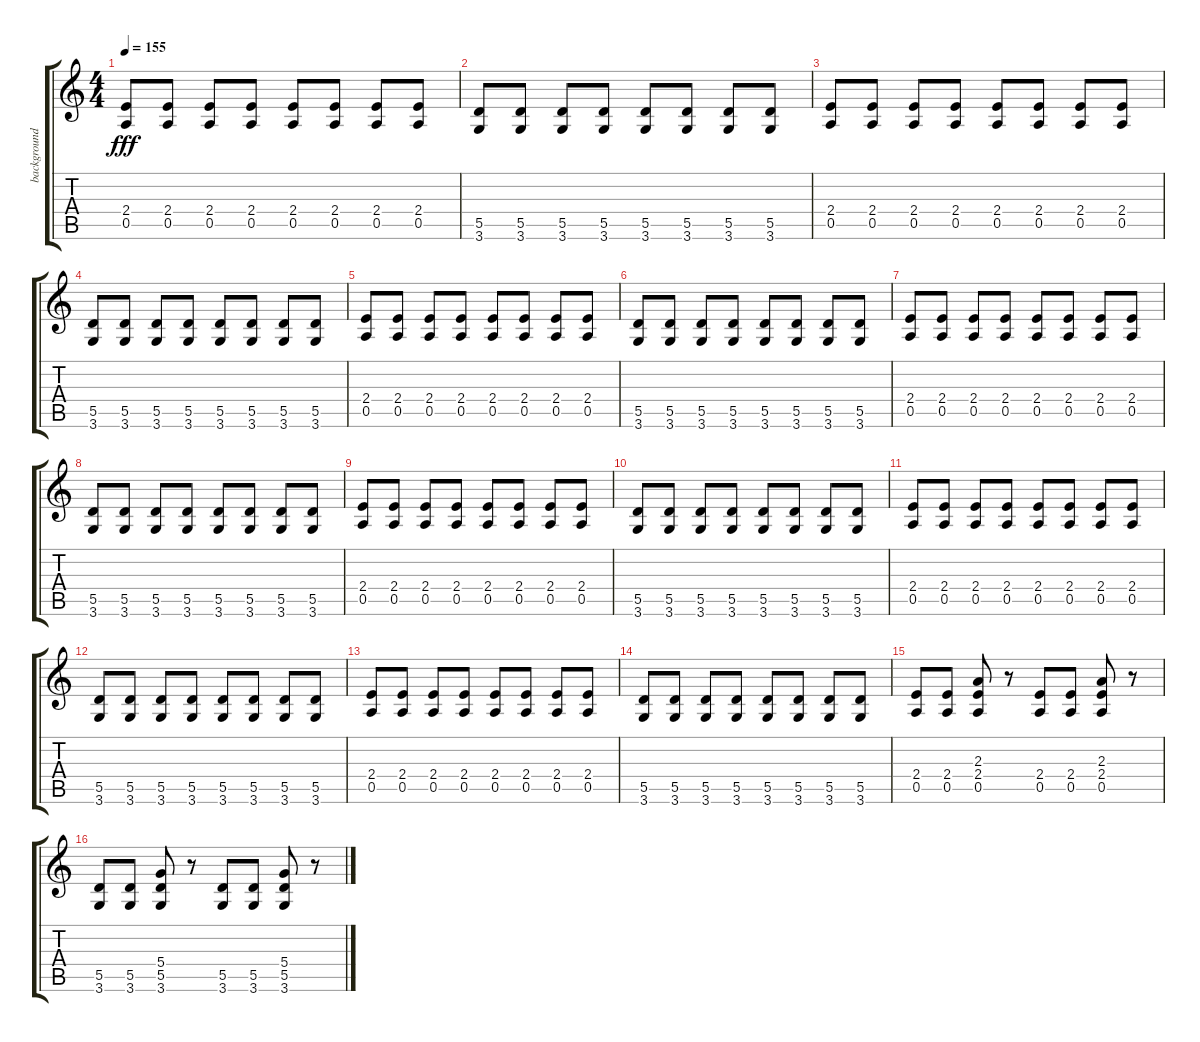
\track ("background guitar" "background") {instrument distortionguitar}
\staff {score tabs}
\tuning (E4 B3 G3 D3 A2 E2) {hide}
\ts (4 4)
\tempo 155
\clef g2
\ks c
(2.4 0.5).8{dy fff} (2.4 0.5).8 (2.4 0.5).8 (2.4 0.5).8 (2.4 0.5).8 (2.4 0.5).8 (2.4 0.5).8 (2.4 0.5).8 |
(5.5 3.6).8 (5.5 3.6).8 (5.5 3.6).8 (5.5 3.6).8 (5.5 3.6).8 (5.5 3.6).8 (5.5 3.6).8 (5.5 3.6).8 |
(2.4 0.5).8 (2.4 0.5).8 (2.4 0.5).8 (2.4 0.5).8 (2.4 0.5).8 (2.4 0.5).8 (2.4 0.5).8 (2.4 0.5).8 |
(5.5 3.6).8 (5.5 3.6).8 (5.5 3.6).8 (5.5 3.6).8 (5.5 3.6).8 (5.5 3.6).8 (5.5 3.6).8 (5.5 3.6).8 |
(2.4 0.5).8 (2.4 0.5).8 (2.4 0.5).8 (2.4 0.5).8 (2.4 0.5).8 (2.4 0.5).8 (2.4 0.5).8 (2.4 0.5).8 |
(5.5 3.6).8 (5.5 3.6).8 (5.5 3.6).8 (5.5 3.6).8 (5.5 3.6).8 (5.5 3.6).8 (5.5 3.6).8 (5.5 3.6).8 |
(2.4 0.5).8 (2.4 0.5).8 (2.4 0.5).8 (2.4 0.5).8 (2.4 0.5).8 (2.4 0.5).8 (2.4 0.5).8 (2.4 0.5).8 |
(5.5 3.6).8 (5.5 3.6).8 (5.5 3.6).8 (5.5 3.6).8 (5.5 3.6).8 (5.5 3.6).8 (5.5 3.6).8 (5.5 3.6).8 |
(2.4 0.5).8 (2.4 0.5).8 (2.4 0.5).8 (2.4 0.5).8 (2.4 0.5).8 (2.4 0.5).8 (2.4 0.5).8 (2.4 0.5).8 |
(5.5 3.6).8 (5.5 3.6).8 (5.5 3.6).8 (5.5 3.6).8 (5.5 3.6).8 (5.5 3.6).8 (5.5 3.6).8 (5.5 3.6).8 |
(2.4 0.5).8 (2.4 0.5).8 (2.4 0.5).8 (2.4 0.5).8 (2.4 0.5).8 (2.4 0.5).8 (2.4 0.5).8 (2.4 0.5).8 |
(5.5 3.6).8 (5.5 3.6).8 (5.5 3.6).8 (5.5 3.6).8 (5.5 3.6).8 (5.5 3.6).8 (5.5 3.6).8 (5.5 3.6).8 |
(2.4 0.5).8 (2.4 0.5).8 (2.4 0.5).8 (2.4 0.5).8 (2.4 0.5).8 (2.4 0.5).8 (2.4 0.5).8 (2.4 0.5).8 |
(5.5 3.6).8 (5.5 3.6).8 (5.5 3.6).8 (5.5 3.6).8 (5.5 3.6).8 (5.5 3.6).8 (5.5 3.6).8 (5.5 3.6).8 |
(2.4 0.5).8 (2.4 0.5).8 (2.3 2.4 0.5).8 r.8 (2.4 0.5).8 (2.4 0.5).8 (2.3 2.4 0.5).8 r.8 |
(5.5 3.6).8 (5.5 3.6).8 (5.4 5.5 3.6).8 r.8 (5.5 3.6).8 (5.5 3.6).8 (5.4 5.5 3.6).8 r.8
